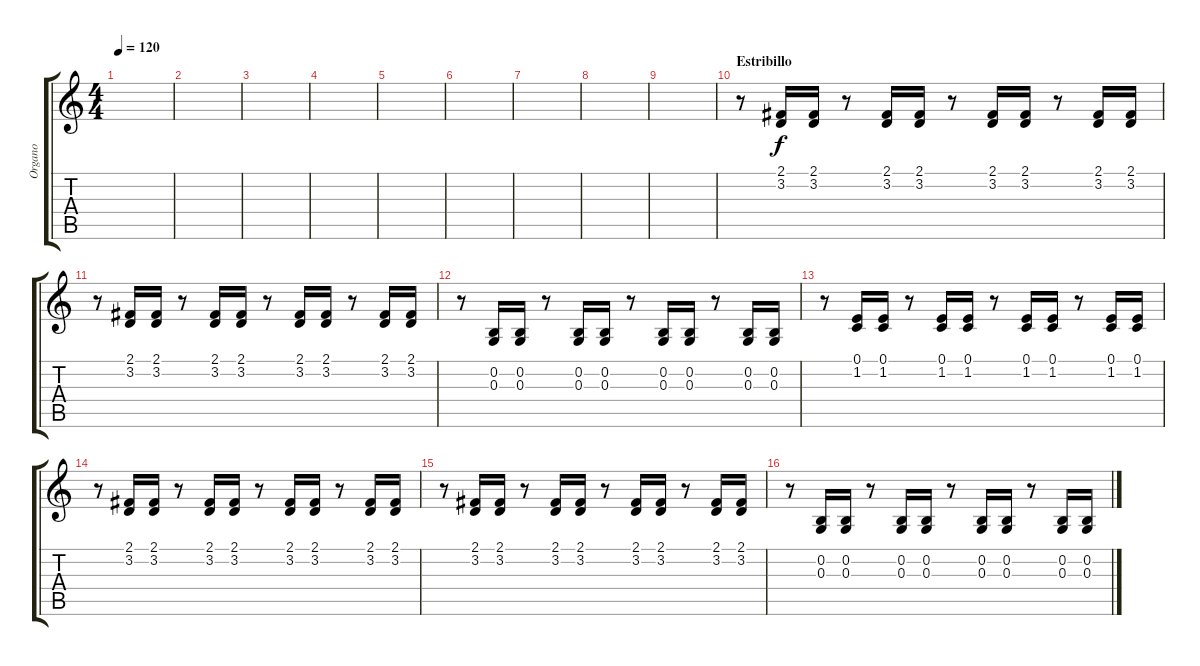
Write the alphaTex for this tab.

\track ("Organo" "Organo") {instrument rockorgan}
\staff {score tabs}
\tuning (E4 B3 G3 D3 A2 E2) {hide}
\ts (4 4)
\tempo 120
\clef g2
\ks c
|
|
|
|
|
|
|
|
|
\section ("" "Estribillo")
r.8 (2.1 3.2).16 (2.1 3.2).16 r.8 (2.1 3.2).16 (2.1 3.2).16 r.8 (2.1 3.2).16 (2.1 3.2).16 r.8 (2.1 3.2).16 (2.1 3.2).16 |
r.8 (2.1 3.2).16 (2.1 3.2).16 r.8 (2.1 3.2).16 (2.1 3.2).16 r.8 (2.1 3.2).16 (2.1 3.2).16 r.8 (2.1 3.2).16 (2.1 3.2).16 |
r.8 (0.2 0.3).16 (0.2 0.3).16 r.8 (0.2 0.3).16 (0.2 0.3).16 r.8 (0.2 0.3).16 (0.2 0.3).16 r.8 (0.2 0.3).16 (0.2 0.3).16 |
r.8 (0.1 1.2).16 (0.1 1.2).16 r.8 (0.1 1.2).16 (0.1 1.2).16 r.8 (0.1 1.2).16 (0.1 1.2).16 r.8 (0.1 1.2).16 (0.1 1.2).16 |
r.8 (2.1 3.2).16 (2.1 3.2).16 r.8 (2.1 3.2).16 (2.1 3.2).16 r.8 (2.1 3.2).16 (2.1 3.2).16 r.8 (2.1 3.2).16 (2.1 3.2).16 |
r.8 (2.1 3.2).16 (2.1 3.2).16 r.8 (2.1 3.2).16 (2.1 3.2).16 r.8 (2.1 3.2).16 (2.1 3.2).16 r.8 (2.1 3.2).16 (2.1 3.2).16 |
r.8 (0.2 0.3).16 (0.2 0.3).16 r.8 (0.2 0.3).16 (0.2 0.3).16 r.8 (0.2 0.3).16 (0.2 0.3).16 r.8 (0.2 0.3).16 (0.2 0.3).16
